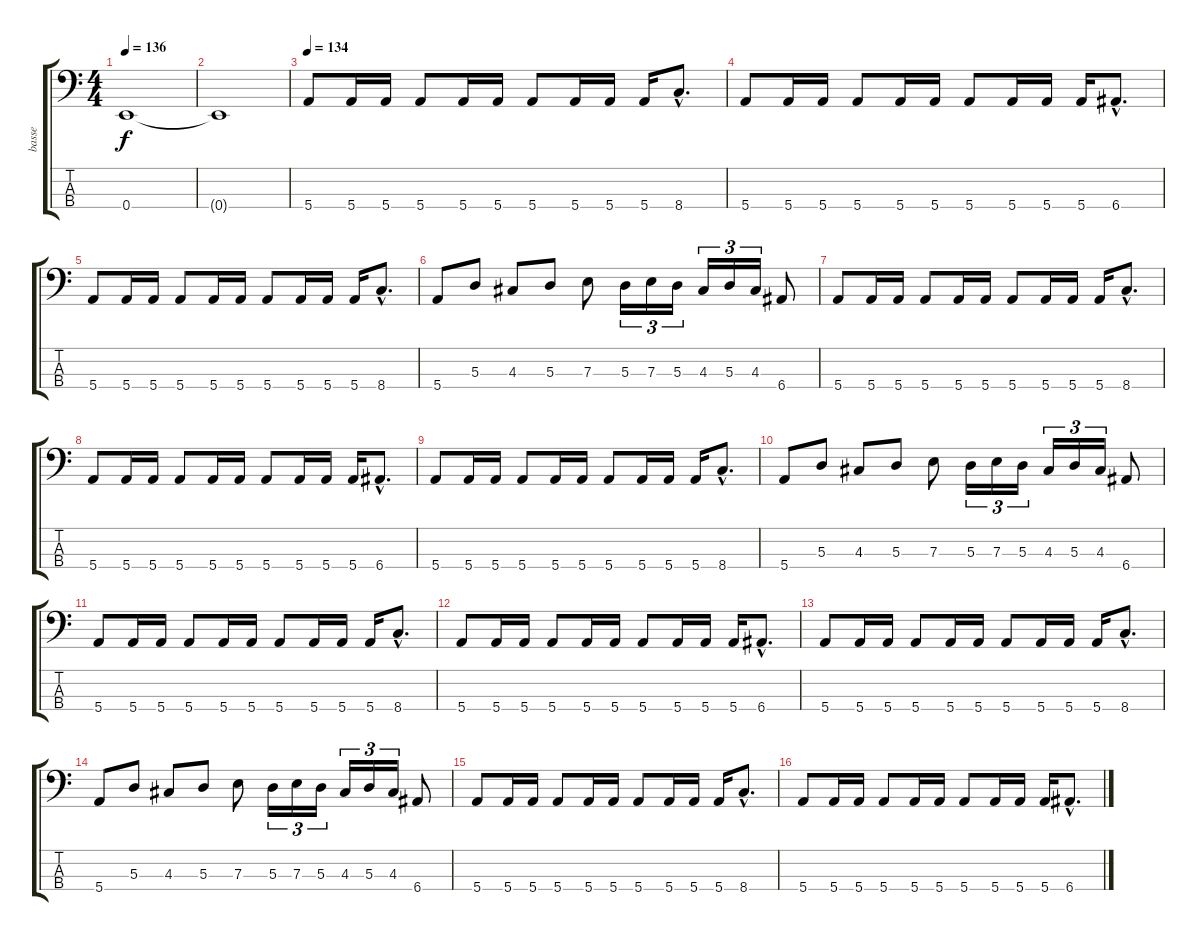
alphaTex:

\track ("basse" "basse") {instrument electricbassfinger}
\staff {score tabs}
\tuning (G2 D2 A1 E1) {hide}
\ts (4 4)
\tempo 136
\clef f4
\ks c
0.4{t}.1{dy f} |
0.4{t}.1 |
\tempo 134
5.4.8 5.4.16 5.4.16 5.4.8 5.4.16 5.4.16 5.4.8 5.4.16 5.4.16 5.4.16 8.4{hac}.8{d} |
5.4.8 5.4.16 5.4.16 5.4.8 5.4.16 5.4.16 5.4.8 5.4.16 5.4.16 5.4.16 6.4{hac}.8{d} |
5.4.8 5.4.16 5.4.16 5.4.8 5.4.16 5.4.16 5.4.8 5.4.16 5.4.16 5.4.16 8.4{hac}.8{d} |
5.4.8 5.3.8 4.3.8 5.3.8 7.3.8 5.3.16{tu (3 2)} 7.3.16{tu (3 2)} 5.3.16{tu (3 2)} 4.3.16{tu (3 2)} 5.3.16{tu (3 2)} 4.3.16{tu (3 2)} 6.4.8 |
5.4.8 5.4.16 5.4.16 5.4.8 5.4.16 5.4.16 5.4.8 5.4.16 5.4.16 5.4.16 8.4{hac}.8{d} |
5.4.8 5.4.16 5.4.16 5.4.8 5.4.16 5.4.16 5.4.8 5.4.16 5.4.16 5.4.16 6.4{hac}.8{d} |
5.4.8 5.4.16 5.4.16 5.4.8 5.4.16 5.4.16 5.4.8 5.4.16 5.4.16 5.4.16 8.4{hac}.8{d} |
5.4.8 5.3.8 4.3.8 5.3.8 7.3.8 5.3.16{tu (3 2)} 7.3.16{tu (3 2)} 5.3.16{tu (3 2)} 4.3.16{tu (3 2)} 5.3.16{tu (3 2)} 4.3.16{tu (3 2)} 6.4.8 |
5.4.8 5.4.16 5.4.16 5.4.8 5.4.16 5.4.16 5.4.8 5.4.16 5.4.16 5.4.16 8.4{hac}.8{d} |
5.4.8 5.4.16 5.4.16 5.4.8 5.4.16 5.4.16 5.4.8 5.4.16 5.4.16 5.4.16 6.4{hac}.8{d} |
5.4.8 5.4.16 5.4.16 5.4.8 5.4.16 5.4.16 5.4.8 5.4.16 5.4.16 5.4.16 8.4{hac}.8{d} |
5.4.8 5.3.8 4.3.8 5.3.8 7.3.8 5.3.16{tu (3 2)} 7.3.16{tu (3 2)} 5.3.16{tu (3 2)} 4.3.16{tu (3 2)} 5.3.16{tu (3 2)} 4.3.16{tu (3 2)} 6.4.8 |
5.4.8 5.4.16 5.4.16 5.4.8 5.4.16 5.4.16 5.4.8 5.4.16 5.4.16 5.4.16 8.4{hac}.8{d} |
5.4.8 5.4.16 5.4.16 5.4.8 5.4.16 5.4.16 5.4.8 5.4.16 5.4.16 5.4.16 6.4{hac}.8{d}
